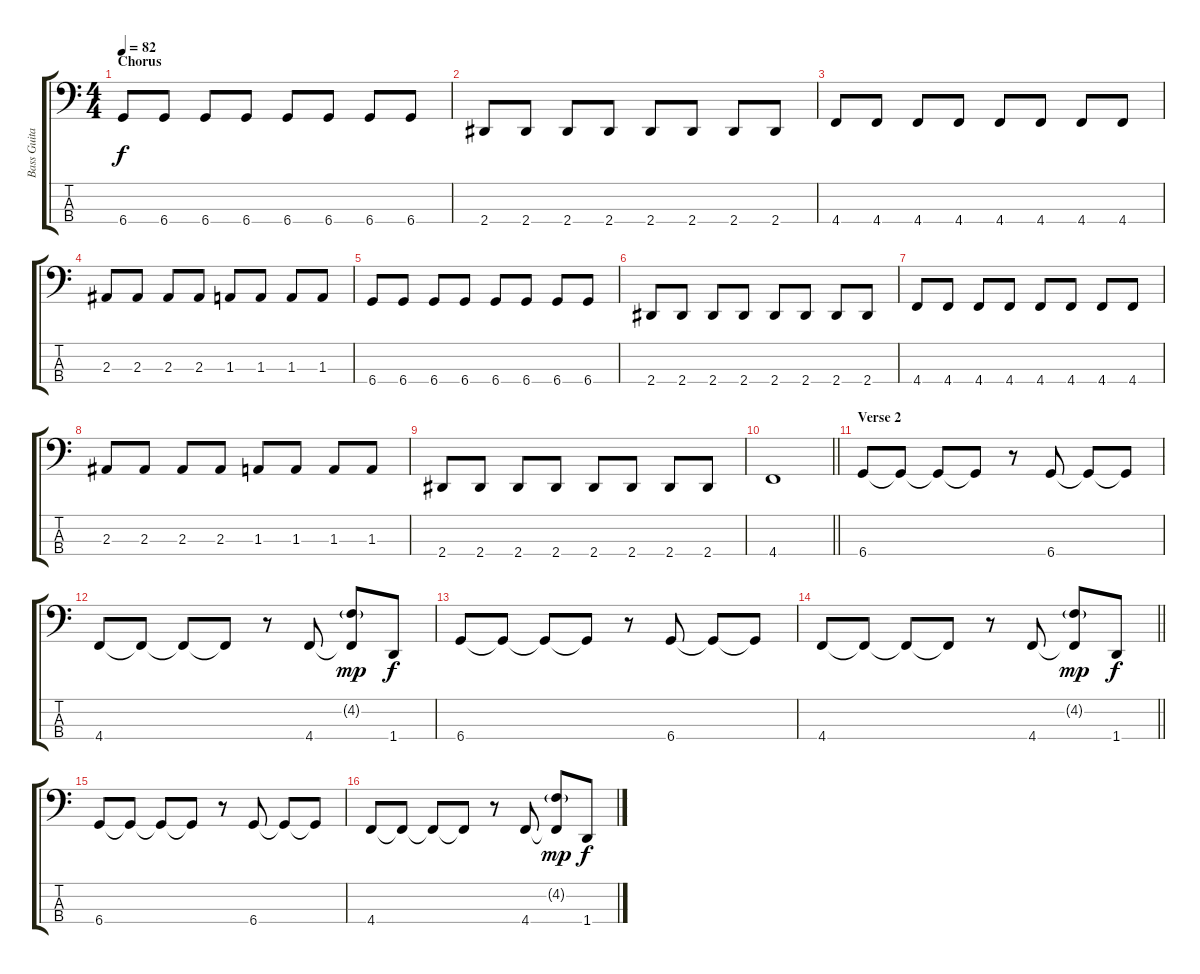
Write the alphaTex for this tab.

\track ("Bass Guitar" "Bass Guita") {instrument electricbassfinger}
\staff {score tabs}
\tuning (Gb2 Db2 Ab1 Db1) {hide}
\ts (4 4)
\section ("" "Chorus")
\tempo 82
\clef f4
\ks c
6.4.8{dy f} 6.4.8 6.4.8 6.4.8 6.4.8 6.4.8 6.4.8 6.4.8 |
2.4.8 2.4.8 2.4.8 2.4.8 2.4.8 2.4.8 2.4.8 2.4.8 |
4.4.8 4.4.8 4.4.8 4.4.8 4.4.8 4.4.8 4.4.8 4.4.8 |
2.3.8 2.3.8 2.3.8 2.3.8 1.3.8 1.3.8 1.3.8 1.3.8 |
6.4.8 6.4.8 6.4.8 6.4.8 6.4.8 6.4.8 6.4.8 6.4.8 |
2.4.8 2.4.8 2.4.8 2.4.8 2.4.8 2.4.8 2.4.8 2.4.8 |
4.4.8 4.4.8 4.4.8 4.4.8 4.4.8 4.4.8 4.4.8 4.4.8 |
2.3.8 2.3.8 2.3.8 2.3.8 1.3.8 1.3.8 1.3.8 1.3.8 |
2.4.8 2.4.8 2.4.8 2.4.8 2.4.8 2.4.8 2.4.8 2.4.8 |
\barLineRight lightlight
4.4.1 |
\section ("" "Verse 2")
6.4.8 6.4{t}.8 6.4{t}.8 6.4{t}.8 r.8 6.4.8 6.4{t}.8 6.4{t}.8 |
4.4.8 4.4{t}.8 4.4{t}.8 4.4{t}.8 r.8 4.4.8 (4.2{g} 4.4{t}).8{dy mp} 1.4.8{dy f} |
6.4.8 6.4{t}.8 6.4{t}.8 6.4{t}.8 r.8 6.4.8 6.4{t}.8 6.4{t}.8 |
\barLineRight lightlight
4.4.8 4.4{t}.8 4.4{t}.8 4.4{t}.8 r.8 4.4.8 (4.2{g} 4.4{t}).8{dy mp} 1.4.8{dy f} |
6.4.8 6.4{t}.8 6.4{t}.8 6.4{t}.8 r.8 6.4.8 6.4{t}.8 6.4{t}.8 |
4.4.8 4.4{t}.8 4.4{t}.8 4.4{t}.8 r.8 4.4.8 (4.2{g} 4.4{t}).8{dy mp} 1.4.8{dy f}
